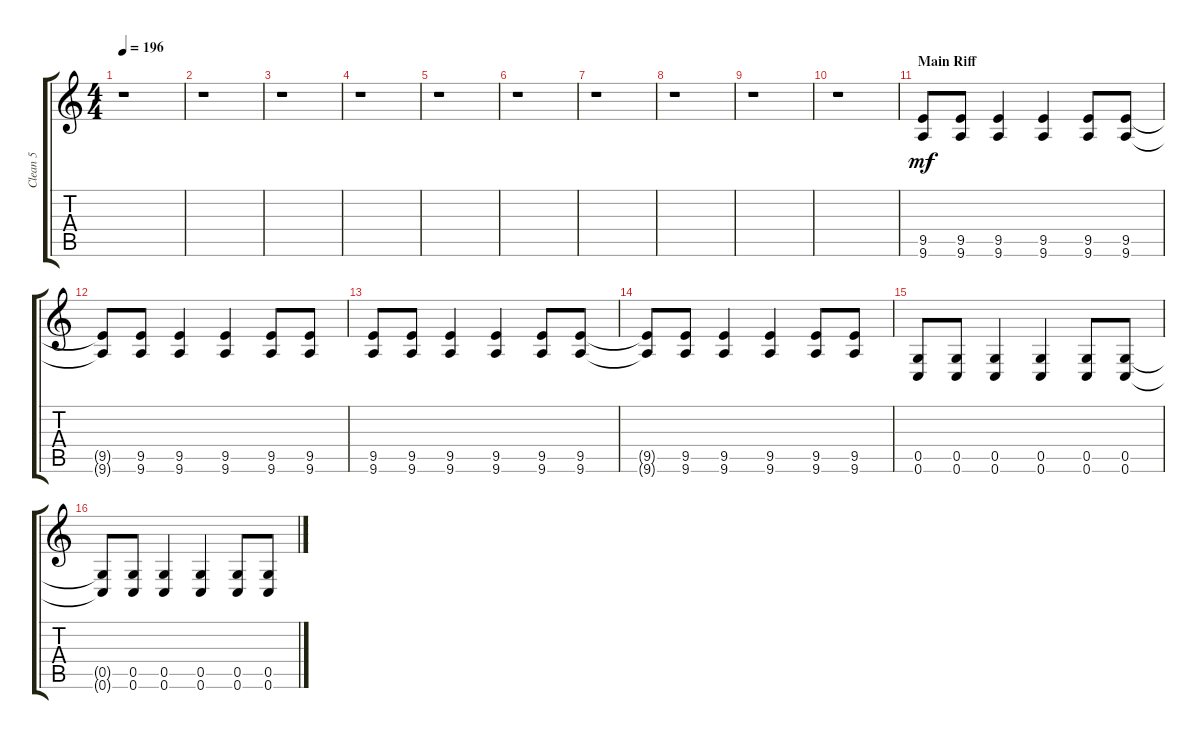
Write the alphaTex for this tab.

\track ("Clean 5" "Clean 5") {instrument electricguitarclean}
\staff {score tabs}
\tuning (D4 A3 F3 C3 G2 C2) {hide}
\ts (4 4)
\tempo 196
\clef g2
\ks aminor
r.1{dy mf} |
r.1 |
r.1 |
r.1 |
r.1 |
r.1 |
r.1 |
r.1 |
r.1 |
r.1 |
\section ("" "Main Riff")
(9.5 9.6).8 (9.5 9.6).8 (9.5 9.6).4 (9.5 9.6).4 (9.5 9.6).8 (9.5 9.6).8 |
(9.5{t} 9.6{t}).8 (9.5 9.6).8 (9.5 9.6).4 (9.5 9.6).4 (9.5 9.6).8 (9.5 9.6).8 |
(9.5 9.6).8 (9.5 9.6).8 (9.5 9.6).4 (9.5 9.6).4 (9.5 9.6).8 (9.5 9.6).8 |
(9.5{t} 9.6{t}).8 (9.5 9.6).8 (9.5 9.6).4 (9.5 9.6).4 (9.5 9.6).8 (9.5 9.6).8 |
(0.5 0.6).8 (0.5 0.6).8 (0.5 0.6).4 (0.5 0.6).4 (0.5 0.6).8 (0.5 0.6).8 |
(0.5{t} 0.6{t}).8 (0.5 0.6).8 (0.5 0.6).4 (0.5 0.6).4 (0.5 0.6).8 (0.5 0.6).8
